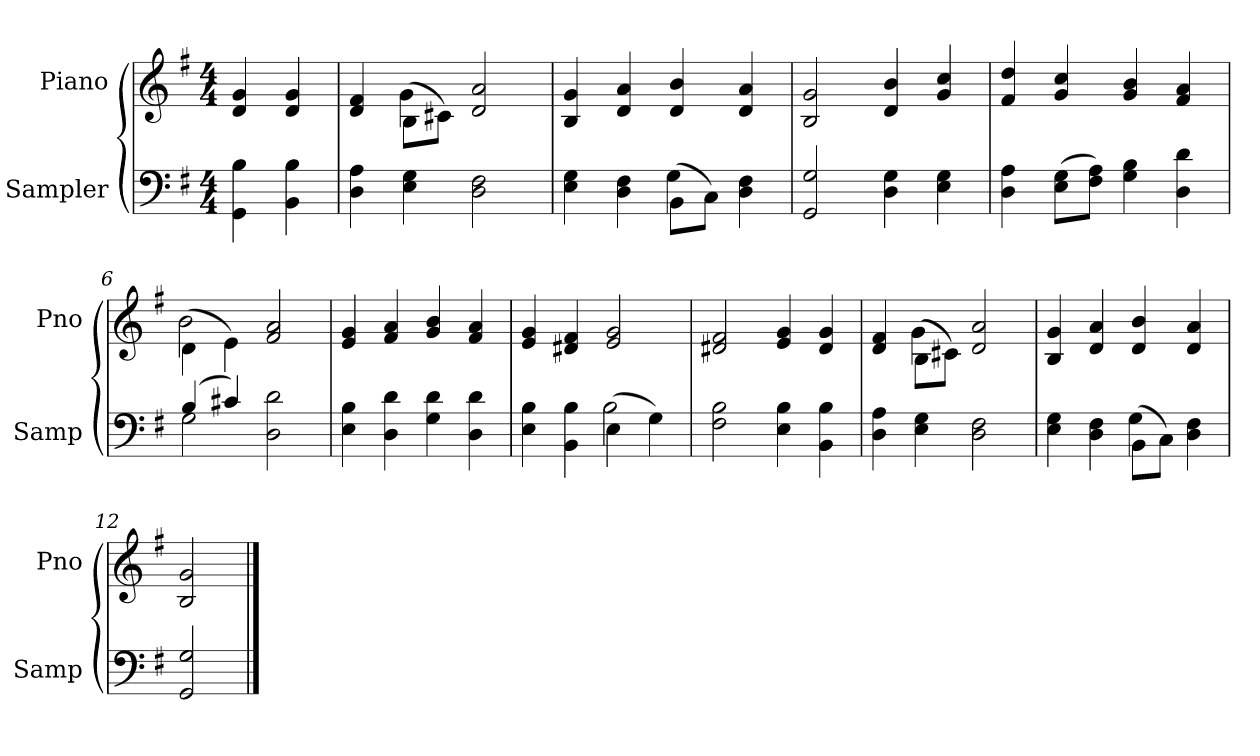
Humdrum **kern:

**kern	**kern
*part2	*part1
*staff2	*staff1
*I"Sampler	*I"Piano
*I'Samp	*I'Pno
*clefF4	*clefG2
*k[f#]	*k[f#]
*G:	*G:
*M4/4	*M4/4
=1	=1
4GG 4B	4d 4g
4BB 4B	4d 4g
=2	=2
*	*^
4D 4A	4d 4f#	4ryy
4E 4G	(8B\L	4g
.	8c#X\J)	.
2D 2F#	2d 2a	2ryy
*	*v	*v
=3	=3
*^	*
4E 4G	2ryy	4B 4g
4D 4F#	.	4d 4a
(8BB\L	4G	4d 4b
8C\J)	.	.
4D 4F#	4ryy	4d 4a
*v	*v	*
=4	=4
2GG 2G	2B 2g
4D 4G	4d 4b
4E 4G	4g 4cc
=5	=5
4D 4A	4f# 4dd
(8E\ 8G\L	4g 4cc
8F#\ 8A\J)	.
4G 4B	4g 4b
4D 4d	4f# 4a
=6	=6
*^	*^
(4B/	2G	(4d\	2b
4c#X/)	.	4e\)	.
2D 2d	2ryy	2f# 2a	2ryy
*v	*v	*	*
*	*v	*v
=7	=7
4E 4B	4e 4g
4D 4d	4f# 4a
4G 4d	4g 4b
4D 4d	4f# 4a
=8	=8
*^	*
4E 4B	2ryy	4e 4g
4BB 4B	.	4d#X 4f#
(4E\	2B	2e 2g
4G\)	.	.
*v	*v	*
=9	=9
2F# 2B	2d#X 2f#
4E 4B	4e 4g
4BB 4B	4d# 4g
=10	=10
*	*^
4D 4A	4d 4f#	4ryy
4E 4G	(8B\L	4g
.	8c#X\J)	.
2D 2F#	2d 2a	2ryy
*	*v	*v
=11	=11
*^	*
4E 4G	2ryy	4B 4g
4D 4F#	.	4d 4a
(8BB\L	4G	4d 4b
8C\J)	.	.
4D 4F#	4ryy	4d 4a
*v	*v	*
=12	=12
2GG 2G	2B 2g
==	==
*-	*-
